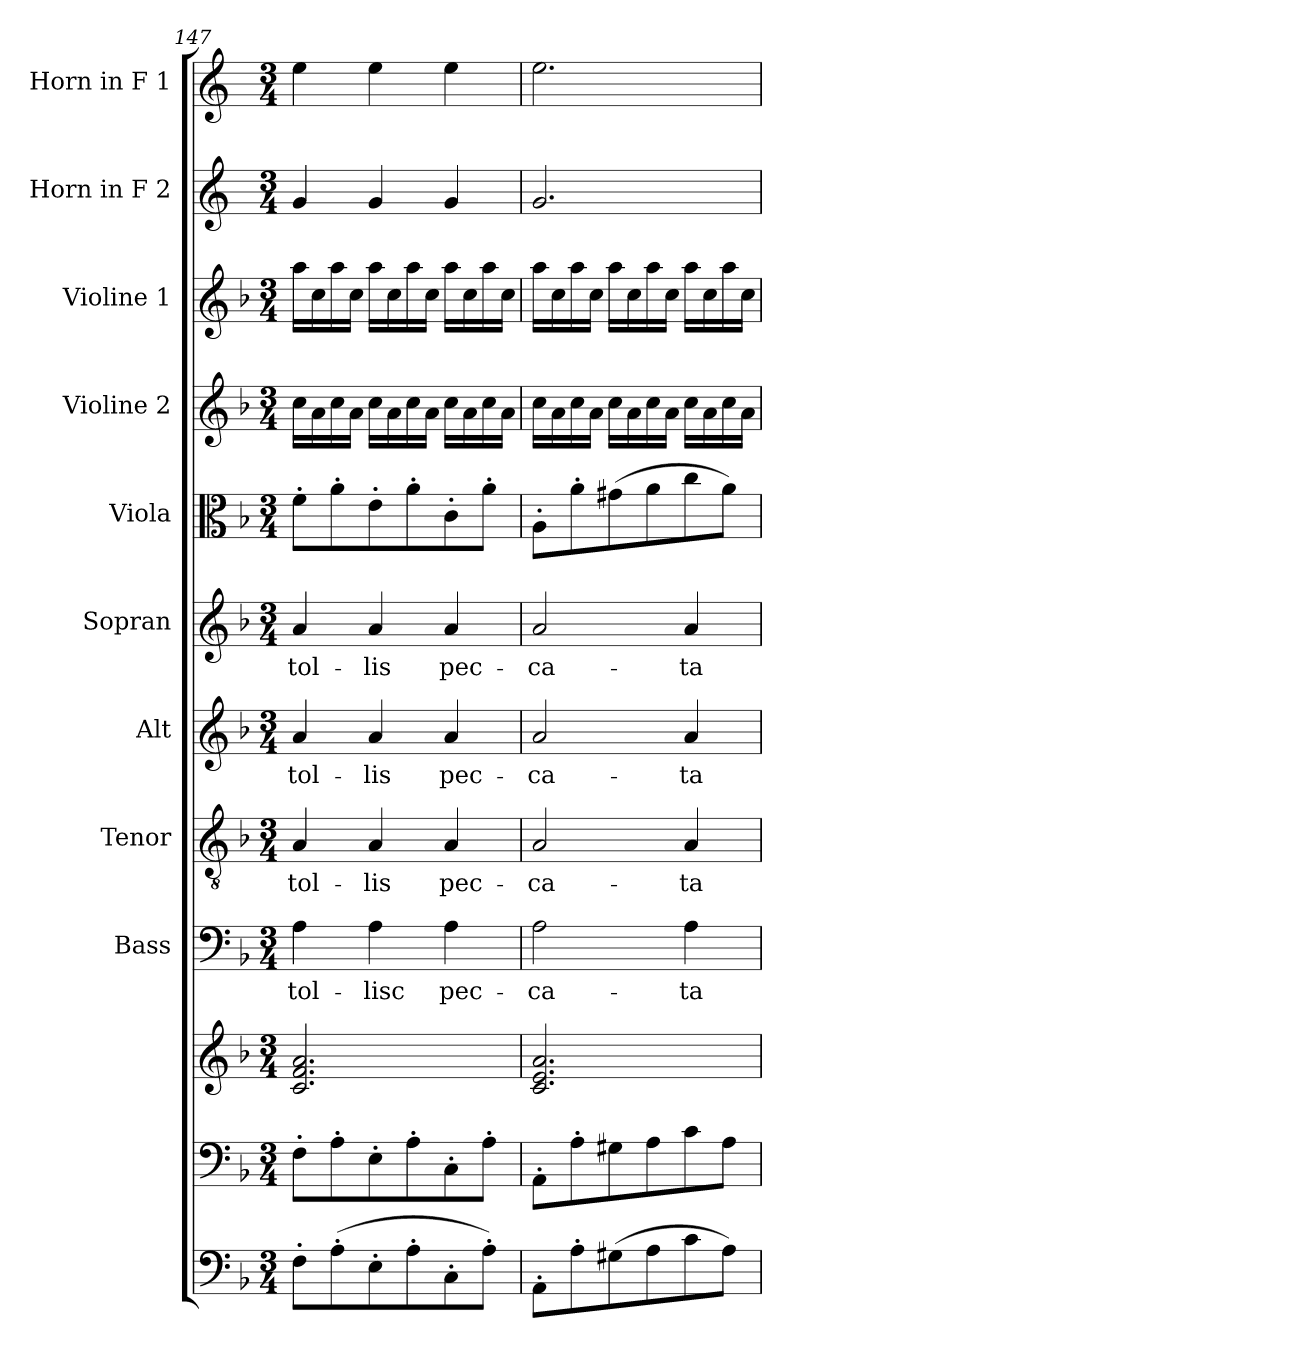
**kern	**kern	**kern	**kern	**text	**kern	**text	**kern	**text	**kern	**text	**kern	**kern	**kern	**kern	**kern
*part11	*part10	*part10	*part9	*part9	*part8	*part8	*part7	*part7	*part6	*part6	*part5	*part4	*part3	*part2	*part1
*staff12	*staff11	*staff10	*staff9	*staff9	*staff8	*staff8	*staff7	*staff7	*staff6	*staff6	*staff5	*staff4	*staff3	*staff2	*staff1
*	*	*	*I"Bass	*	*I"Tenor	*	*I"Alt	*	*I"Sopran	*	*I"Viola	*I"Violine 2	*I"Violine 1	*I"Horn in F 2	*I"Horn in F 1
*	*	*	*I'B.	*	*I'T.	*	*I'A.	*	*I'S.	*	*I'Vla.	*I'Vl. 2	*I'Vl. 1	*	*
*clefF4	*clefF4	*clefG2	*clefF4	*	*clefGv2	*	*clefG2	*	*clefG2	*	*clefC3	*clefG2	*clefG2	*clefG2	*clefG2
*ITrd7c12	*	*	*	*	*	*	*	*	*	*	*	*	*	*ITrd4c7	*ITrd4c7
*k[b-]	*k[b-]	*k[b-]	*k[b-]	*	*k[b-]	*	*k[b-]	*	*k[b-]	*	*k[b-]	*k[b-]	*k[b-]	*k[b-]	*k[b-]
*F:	*F:	*F:	*F:	*	*F:	*	*F:	*	*F:	*	*F:	*F:	*F:	*F:	*F:
*M3/4	*M3/4	*M3/4	*M3/4	*	*M3/4	*	*M3/4	*	*M3/4	*	*M3/4	*M3/4	*M3/4	*M3/4	*M3/4
=147	=147	=147	=147	=147	=147	=147	=147	=147	=147	=147	=147	=147	=147	=147	=147
!	!	!	!	!LO:LY:b	!	!LO:LY:b	!	!LO:LY:b	!	!LO:LY:b	!	!	!	!	!
8FF'>\L	8F'>\L	2.c/ 2.f/ 2.a/	4A\	tol-	4A/	tol-	4a/	tol-	4a/	tol-	8f'>\L	16cc\LL	16aa\LL	4c/	4a\
.	.	.	.	.	.	.	.	.	.	.	.	16a\	16cc\	.	.
(>8AA'>\	8A'>\	.	.	.	.	.	.	.	.	.	8a'>\	16cc\	16aa\	.	.
.	.	.	.	.	.	.	.	.	.	.	.	16a\JJ	16cc\JJ	.	.
!	!	!	!	!LO:LY:b	!	!LO:LY:b	!	!LO:LY:b	!	!LO:LY:b	!	!	!	!	!
8EE'>\	8E'>\	.	4A\	-lisc	4A/	-lis	4a/	-lis	4a/	-lis	8e'>\	16cc\LL	16aa\LL	4c/	4a\
.	.	.	.	.	.	.	.	.	.	.	.	16a\	16cc\	.	.
8AA'>\	8A'>\	.	.	.	.	.	.	.	.	.	8a'>\	16cc\	16aa\	.	.
.	.	.	.	.	.	.	.	.	.	.	.	16a\JJ	16cc\JJ	.	.
!	!	!	!	!LO:LY:b	!	!LO:LY:b	!	!LO:LY:b	!	!LO:LY:b	!	!	!	!	!
8CC'>\	8C'>\	.	4A\	pec-	4A/	pec-	4a/	pec-	4a/	pec-	8c'>\	16cc\LL	16aa\LL	4c/	4a\
.	.	.	.	.	.	.	.	.	.	.	.	16a\	16cc\	.	.
8AA'>\J)	8A'>\J	.	.	.	.	.	.	.	.	.	8a'>\J	16cc\	16aa\	.	.
.	.	.	.	.	.	.	.	.	.	.	.	16a\JJ	16cc\JJ	.	.
=148	=148	=148	=148	=148	=148	=148	=148	=148	=148	=148	=148	=148	=148	=148	=148
!	!	!	!	!LO:LY:b	!	!LO:LY:b	!	!LO:LY:b	!	!LO:LY:b	!	!	!	!	!
8AAA'>\L	8AA'>\L	2.c/ 2.e/ 2.a/	2A\	-ca-	2A/	-ca-	2a/	-ca-	2a/	-ca-	8A'>\L	16cc\LL	16aa\LL	2.c/	2.a\
.	.	.	.	.	.	.	.	.	.	.	.	16a\	16cc\	.	.
8AA'>\	8A'>\	.	.	.	.	.	.	.	.	.	8a'>\	16cc\	16aa\	.	.
.	.	.	.	.	.	.	.	.	.	.	.	16a\JJ	16cc\JJ	.	.
(>8GG#X\	8G#X\	.	.	.	.	.	.	.	.	.	(>8g#X\	16cc\LL	16aa\LL	.	.
.	.	.	.	.	.	.	.	.	.	.	.	16a\	16cc\	.	.
8AA\	8A\	.	.	.	.	.	.	.	.	.	8a\	16cc\	16aa\	.	.
.	.	.	.	.	.	.	.	.	.	.	.	16a\JJ	16cc\JJ	.	.
!	!	!	!	!LO:LY:b	!	!LO:LY:b	!	!LO:LY:b	!	!LO:LY:b	!	!	!	!	!
8C\	8c\	.	4A\	-ta	4A/	-ta	4a/	-ta	4a/	-ta	8cc\	16cc\LL	16aa\LL	.	.
.	.	.	.	.	.	.	.	.	.	.	.	16a\	16cc\	.	.
8AA\J)	8A\J	.	.	.	.	.	.	.	.	.	8a\J)	16cc\	16aa\	.	.
.	.	.	.	.	.	.	.	.	.	.	.	16a\JJ	16cc\JJ	.	.
=	=	=	=	=	=	=	=	=	=	=	=	=	=	=	=
*-	*-	*-	*-	*-	*-	*-	*-	*-	*-	*-	*-	*-	*-	*-	*-
